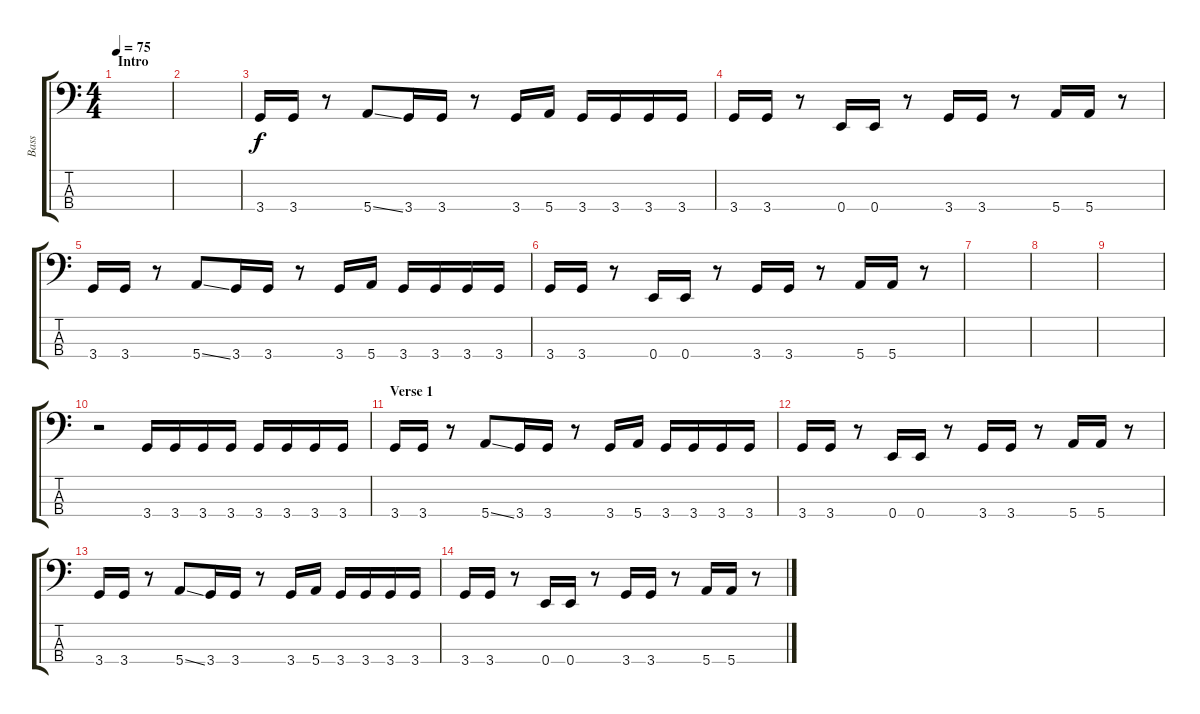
\track ("Bass" "Bass") {instrument electricbassfinger}
\staff {score tabs}
\tuning (G2 D2 A1 E1) {hide}
\ts (4 4)
\section ("" "Intro")
\tempo 75
\clef f4
\ks c
|
|
3.4.16 3.4.16 r.8 5.4{ss}.8 3.4.16 3.4.16 r.8 3.4.16 5.4.16 3.4.16 3.4.16 3.4.16 3.4.16 |
3.4.16 3.4.16 r.8 0.4.16 0.4.16 r.8 3.4.16 3.4.16 r.8 5.4.16 5.4.16 r.8 |
3.4.16 3.4.16 r.8 5.4{ss}.8 3.4.16 3.4.16 r.8 3.4.16 5.4.16 3.4.16 3.4.16 3.4.16 3.4.16 |
3.4.16 3.4.16 r.8 0.4.16 0.4.16 r.8 3.4.16 3.4.16 r.8 5.4.16 5.4.16 r.8 |
|
|
|
r.2 3.4.16 3.4.16 3.4.16 3.4.16 3.4.16 3.4.16 3.4.16 3.4.16 |
\section ("" "Verse 1")
3.4.16 3.4.16 r.8 5.4{ss}.8 3.4.16 3.4.16 r.8 3.4.16 5.4.16 3.4.16 3.4.16 3.4.16 3.4.16 |
3.4.16 3.4.16 r.8 0.4.16 0.4.16 r.8 3.4.16 3.4.16 r.8 5.4.16 5.4.16 r.8 |
3.4.16 3.4.16 r.8 5.4{ss}.8 3.4.16 3.4.16 r.8 3.4.16 5.4.16 3.4.16 3.4.16 3.4.16 3.4.16 |
3.4.16 3.4.16 r.8 0.4.16 0.4.16 r.8 3.4.16 3.4.16 r.8 5.4.16 5.4.16 r.8
